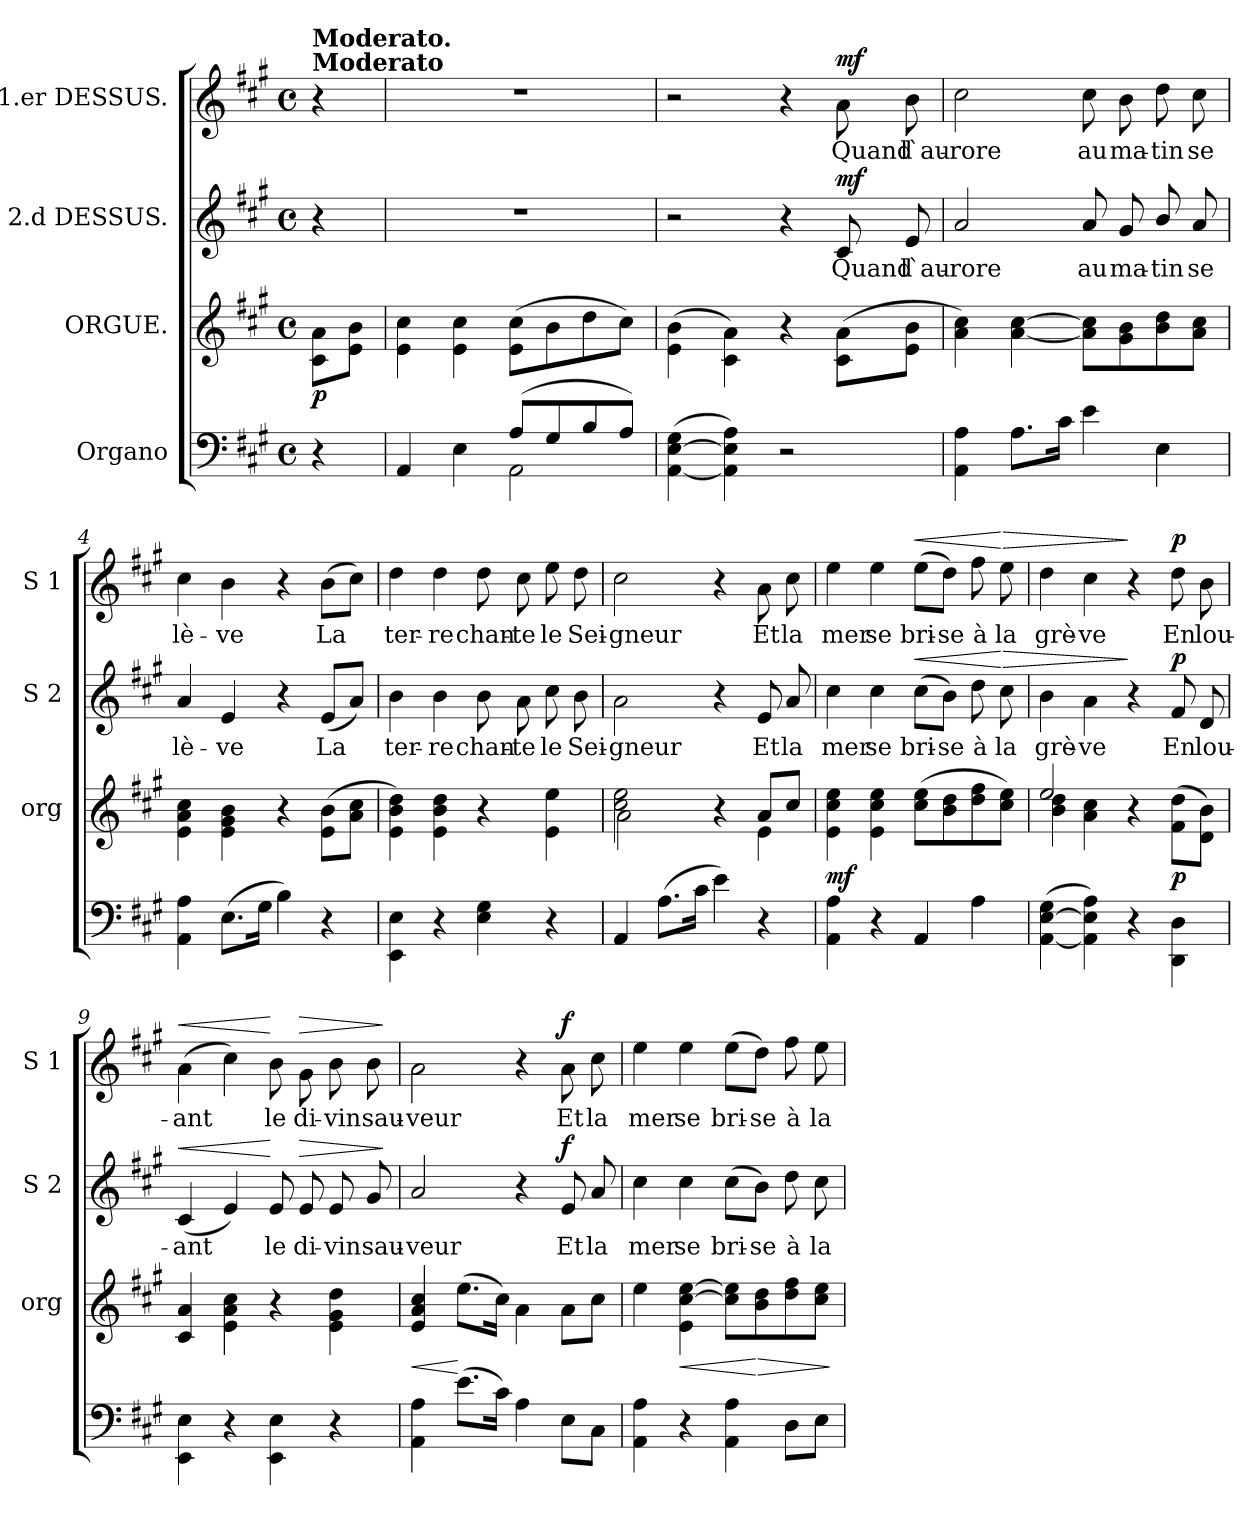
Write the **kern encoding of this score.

**kern	**kern	**dynam	**kern	**text	**dynam	**kern	**text	**dynam
*part4	*part3	*part3	*part2	*part2	*part2	*part1	*part1	*part1
*staff4	*staff3	*staff3	*staff2	*staff2	*staff2	*staff1	*staff1	*staff1
*I"Organo	*I"ORGUE.	*	*I"2.d DESSUS.	*	*	*I"1.er DESSUS.	*	*
*	*I'org	*	*I'S 2	*	*	*I'S 1	*	*
*clefF4	*clefG2	*	*clefG2	*	*	*clefG2	*	*
*k[f#c#g#]	*k[f#c#g#]	*	*k[f#c#g#]	*	*	*k[f#c#g#]	*	*
*A:	*A:	*	*A:	*	*	*A:	*	*
*M4/4	*M4/4	*	*M4/4	*	*	*M4/4	*	*
*met(c)	*met(c)	*	*met(c)	*	*	*met(c)	*	*
=	=	=	=	=	=	=	=	=
!	!	!	!	!	!	!LO:TX:a:B:t=Moderato	!	!
!	!	!	!	!	!	!LO:TX:a:B:t=Moderato.	!	!
4r	8c#\ 8a\L	p	4r	.	.	4r	.	.
.	8e\ 8b\J	.	.	.	.	.	.	.
=1	=1	=1	=1	=1	=1	=1	=1	=1
*^	*	*	*	*	*	*	*	*
4AA/	2ryy	4e\ 4cc#\	.	1r	.	.	1r	.	.
4E\	.	4e\ 4cc#\	.	.	.	.	.	.	.
(8A/L	2AA\	(8e\ 8cc#\L	.	.	.	.	.	.	.
8G#/	.	8b\	.	.	.	.	.	.	.
8B/	.	8dd\	.	.	.	.	.	.	.
8A/J)	.	8cc#\J)	.	.	.	.	.	.	.
*v	*v	*	*	*	*	*	*	*	*
=2	=2	=2	=2	=2	=2	=2	=2	=2
([4AA\ [4E\ 4G#\	(4e\ 4b\	.	2r	.	.	2r	.	.
4AA]\ 4E]\ 4A\)	4c#\ 4a\)	.	.	.	.	.	.	.
2r	4r	.	4r	.	.	4r	.	.
!	!	!	!	!	!LO:DY:a	!	!	!LO:DY:a
.	(8c#\ 8a\L	.	8c#/	Quand	mf	8a\	Quand	mf
.	8e\ 8b\J	.	8e/	l`au-	.	8b\	l`au-	.
=3	=3	=3	=3	=3	=3	=3	=3	=3
4AA\ 4A\	4a\ 4cc#\)	.	2a/	-rore	.	2cc#\	-rore	.
8.A\L	[4a\ [4cc#\	.	.	.	.	.	.	.
16c#\Jk	.	.	.	.	.	.	.	.
4e\	8a]\ 8cc#]\L	.	8a/	au	.	8cc#\	au	.
.	8g#\ 8b\	.	8g#/	ma-	.	8b\	ma-	.
4E\	8b\ 8dd\	.	8b/	-tin	.	8dd\	-tin	.
.	8a\ 8cc#\J	.	8a/	se	.	8cc#\	se	.
=4	=4	=4	=4	=4	=4	=4	=4	=4
4AA\ 4A\	4e\ 4a\ 4cc#\	.	4a/	lè-	.	4cc#\	lè-	.
(8.E\L	4e\ 4g#\ 4b\	.	4e/	-ve	.	4b\	-ve	.
16G#\Jk	.	.	.	.	.	.	.	.
4B\)	4r	.	4r	.	.	4r	.	.
4r	(8e\ 8b\L	.	(8e/L	La	.	(8b\L	La	.
.	8a\ 8cc#\J	.	8a/J)	.	.	8cc#\J)	.	.
=5	=5	=5	=5	=5	=5	=5	=5	=5
4EE\ 4E\	4e\ 4b\ 4dd\)	.	4b\	ter-	.	4dd\	ter-	.
4r	4e\ 4b\ 4dd\	.	4b\	-re	.	4dd\	-re	.
4E\ 4G#\	4r	.	8b\	chan-	.	8dd\	chan-	.
.	.	.	8a\	-te	.	8cc#\	-te	.
4r	4e\ 4ee\	.	8cc#\	le	.	8ee\	le	.
.	.	.	8b\	Sei-	.	8dd\	Sei-	.
=6	=6	=6	=6	=6	=6	=6	=6	=6
*	*^	*	*	*	*	*	*	*
4AA/	2cc#\ 2ee\	2a\	.	2a\	-gneur	.	2cc#\	-gneur	.
(8.A\L	.	.	.	.	.	.	.	.	.
16c#\Jk	.	.	.	.	.	.	.	.	.
4e\)	4r	4ryy	.	4r	.	.	4r	.	.
4r	8a/L	4e\	.	8e/	Et	.	8a\	Et	.
.	8cc#/J	.	.	8a/	la	.	8cc#\	la	.
*	*v	*v	*	*	*	*	*	*	*
=7	=7	=7	=7	=7	=7	=7	=7	=7
4AA\ 4A\	4e\ 4cc#\ 4ee\	mf	4cc#\	mer	.	4ee\	mer	.
4r	4e\ 4cc#\ 4ee\	.	4cc#\	se	.	4ee\	se	.
!	!	!	!	!	!LO:HP:a	!	!	!LO:HP:a
4AA/	(8cc#\ 8ee\L	.	(8cc#\L	bri-	<	(8ee\L	bri-	<
.	8b\ 8dd\	.	8b\J)	-se	.	8dd\J)	-se	.
4A\	8dd\ 8ff#\	.	8dd\	à	.	8ff#\	à	.
!	!	!	!	!	!LO:HP:n=1:a	!	!	!LO:HP:n=1:a
.	8cc#\ 8ee\J)	.	8cc#\	la	[ >	8ee\	la	[ >
=8	=8	=8	=8	=8	=8	=8	=8	=8
*	*^	*	*	*	*	*	*	*
([4AA\ [4E\ 4G#\	2ee/	4b\ 4dd\	.	4b\	grè-	.	4dd\	grè-	.
4AA]\ 4E]\ 4A\)	.	4a\ 4cc#\	.	4a\	-ve	.	4cc#\	-ve	.
4r	4r	2ryy	.	4r	.	]	4r	.	]
!	!	!	!	!	!	!LO:DY:a	!	!	!LO:DY:a
4DD\ 4D\	(8f#\ 8dd\L	.	p	8f#/	En	p	8dd\	En	p
.	8d\ 8b\J)	.	.	8d/	lou-	.	8b\	lou-	.
*	*v	*v	*	*	*	*	*	*	*
=9	=9	=9	=9	=9	=9	=9	=9	=9
!	!	!	!	!	!LO:HP:a	!	!	!LO:HP:a
4EE\ 4E\	4c#/ 4a/	.	(4c#/	-ant	<	(4a\	-ant	<
4r	4e\ 4a\ 4cc#\	.	4e/)	.	.	4cc#\)	.	.
4EE\ 4E\	4r	.	8e/	le	[	8b\	le	[
!	!	!	!	!	!LO:HP:a	!	!	!LO:HP:a
.	.	.	8e/	di-	>	8g#\	di-	>
4r	4e\ 4g#\ 4dd\	.	8e/	-vin	.	8b\	-vin	.
.	.	.	8g#/	sau-	.	8b\	sau-	.
.	.	.	.	.	]	.	.	]
=10	=10	=10	=10	=10	=10	=10	=10	=10
!	!	!LO:HP:b	!	!	!	!	!	!
4AA\ 4A\	4e/ 4a/ 4cc#/	<	2a/	-veur	.	2a\	-veur	.
(8.e\L	(8.ee\L	[	.	.	.	.	.	.
16c#\Jk)	16cc#\Jk)	.	.	.	.	.	.	.
4A\	4a\	.	4r	.	.	4r	.	.
!	!	!	!	!	!LO:DY:a	!	!	!LO:DY:a
8E\L	8a\L	.	8e/	Et	f	8a\	Et	f
8C#\J	8cc#\J	.	8a/	la	.	8cc#\	la	.
=11	=11	=11	=11	=11	=11	=11	=11	=11
4AA\ 4A\	4ee\	.	4cc#\	mer	.	4ee\	mer	.
!	!	!LO:HP:b	!	!	!	!	!	!
4r	4e\ [4cc#\ [4ee\	<	4cc#\	se	.	4ee\	se	.
4AA\ 4A\	8cc#]\ 8ee]\L	.	(8cc#\L	bri-	.	(8ee\L	bri-	.
!	!	!LO:HP:n=1:b	!	!	!	!	!	!
.	8b\ 8dd\	[ >	8b\J)	-se	.	8dd\J)	-se	.
8D\L	8dd\ 8ff#\	.	8dd\	à	.	8ff#\	à	.
8E\J	8cc#\ 8ee\J	.	8cc#\	la	.	8ee\	la	.
.	.	]	.	.	.	.	.	.
=	=	=	=	=	=	=	=	=
*-	*-	*-	*-	*-	*-	*-	*-	*-
